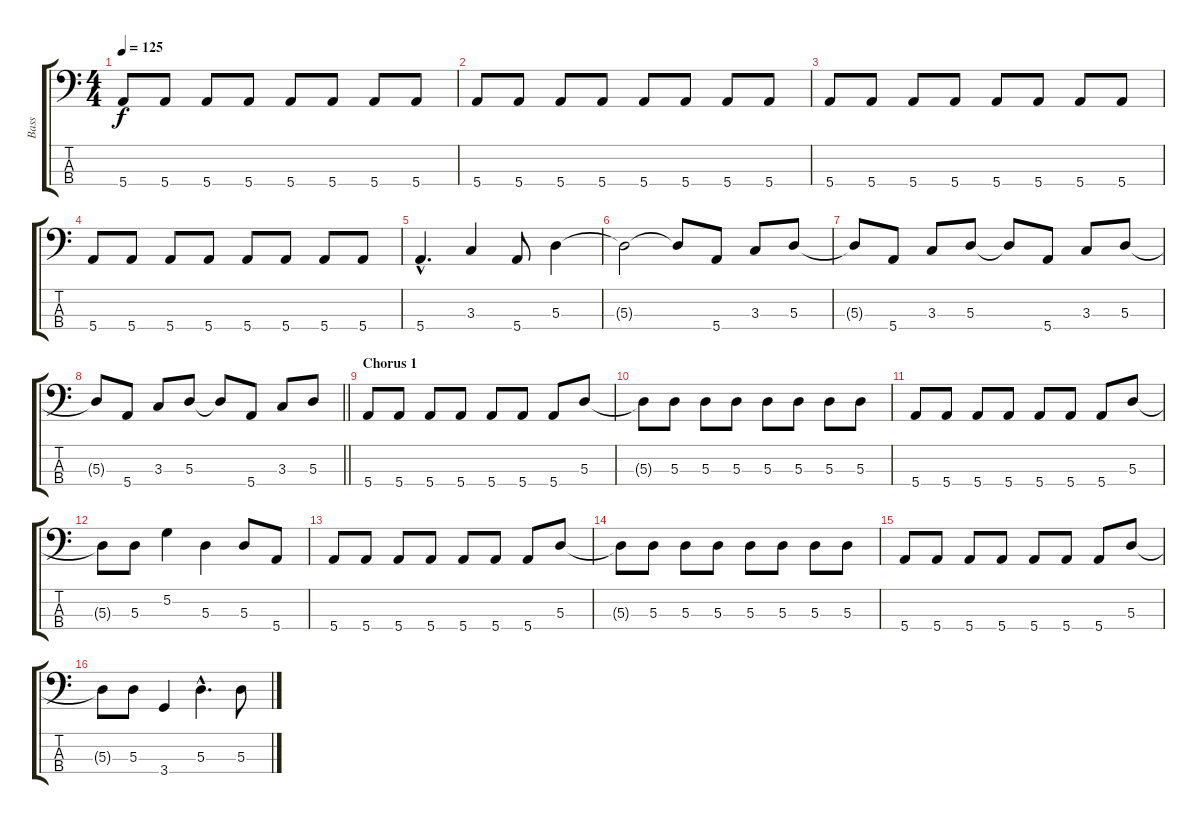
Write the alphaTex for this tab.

\track ("Bass" "Bass") {instrument electricbassfinger}
\staff {score tabs}
\tuning (G2 D2 A1 E1) {hide}
\ts (4 4)
\tempo 125
\clef f4
\ks c
5.4.8{dy f} 5.4.8 5.4.8 5.4.8 5.4.8 5.4.8 5.4.8 5.4.8 |
5.4.8 5.4.8 5.4.8 5.4.8 5.4.8 5.4.8 5.4.8 5.4.8 |
5.4.8 5.4.8 5.4.8 5.4.8 5.4.8 5.4.8 5.4.8 5.4.8 |
5.4.8 5.4.8 5.4.8 5.4.8 5.4.8 5.4.8 5.4.8 5.4.8 |
5.4{hac}.4{d} 3.3.4 5.4.8 5.3.4 |
5.3{t}.2 5.3{t}.8 5.4.8 3.3.8 5.3.8 |
5.3{t}.8 5.4.8 3.3.8 5.3.8 5.3{t}.8 5.4.8 3.3.8 5.3.8 |
\barLineRight lightlight
5.3{t}.8 5.4.8 3.3.8 5.3.8 5.3{t}.8 5.4.8 3.3.8 5.3.8 |
\section ("" "Chorus 1")
5.4.8 5.4.8 5.4.8 5.4.8 5.4.8 5.4.8 5.4.8 5.3.8 |
5.3{t}.8 5.3.8 5.3.8 5.3.8 5.3.8 5.3.8 5.3.8 5.3.8 |
5.4.8 5.4.8 5.4.8 5.4.8 5.4.8 5.4.8 5.4.8 5.3.8 |
5.3{t}.8 5.3.8 5.2.4 5.3.4 5.3.8 5.4.8 |
5.4.8 5.4.8 5.4.8 5.4.8 5.4.8 5.4.8 5.4.8 5.3.8 |
5.3{t}.8 5.3.8 5.3.8 5.3.8 5.3.8 5.3.8 5.3.8 5.3.8 |
5.4.8 5.4.8 5.4.8 5.4.8 5.4.8 5.4.8 5.4.8 5.3.8 |
5.3{t}.8 5.3.8 3.4.4 5.3{hac}.4{d} 5.3.8
